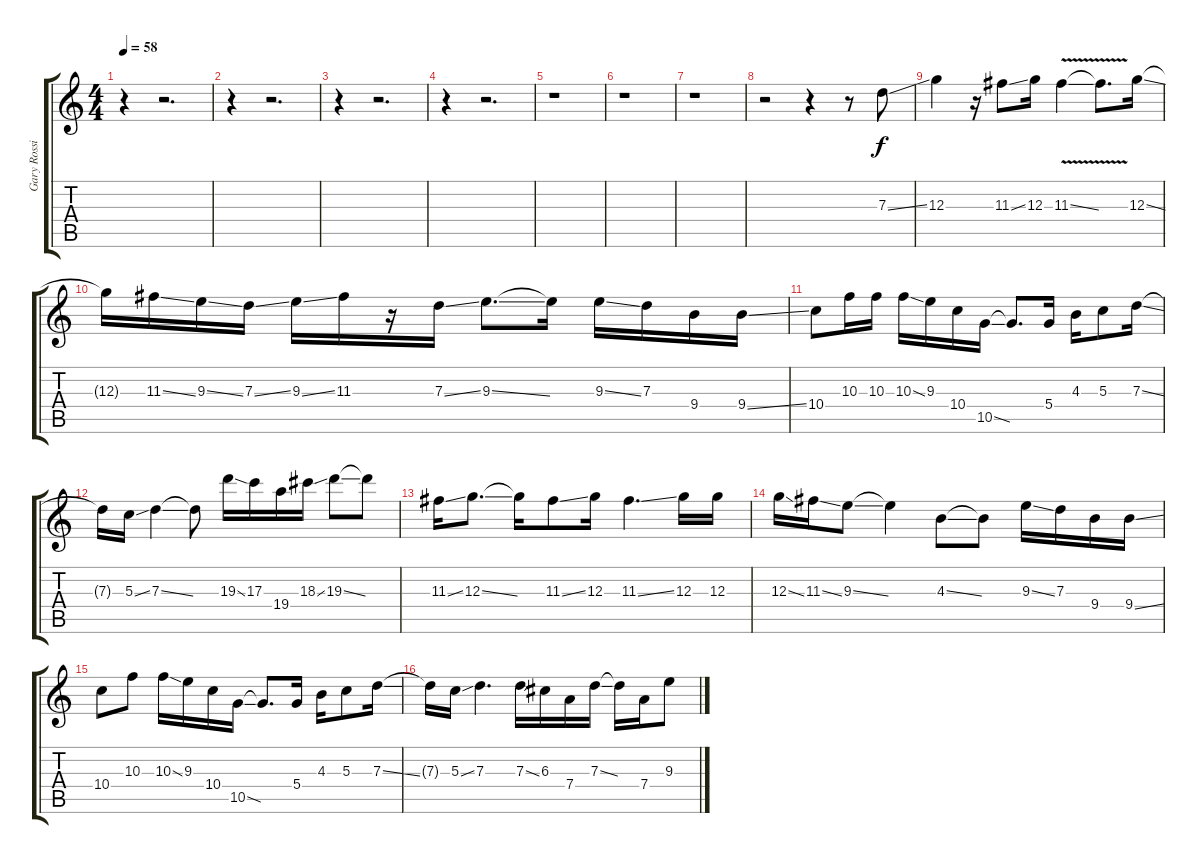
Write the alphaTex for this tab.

\track ("Gary Rossington (Slide/Rythm Guitar)" "Gary Rossi") {instrument overdrivenguitar}
\staff {score tabs}
\tuning (E4 B3 G3 D3 A2 E2) {hide}
\ts (4 4)
\tempo 58
\clef g2
\ks c
r.4{dy f instrument overdrivenguitar} r.2{d} |
r.4 r.2{d} |
r.4 r.2{d} |
r.4 r.2{d} |
r.1 |
r.1 |
r.1 |
r.2 r.4 r.8 7.3{ss}.8 |
12.3.4 r.16 11.3{ss}.8 12.3.16 11.3{v ss}.4 11.3{t}.8{d} 12.3{ss}.16 |
12.3{t}.16 11.3{ss}.16 9.3{ss}.16 7.3{ss}.16 9.3{ss}.16 11.3.16 r.16 7.3{ss}.16 9.3{ss}.8{d} 9.3{t}.16 9.3{ss}.16 7.3.16 9.4.16 9.4{ss}.16 |
10.4.8 10.3.16 10.3.16 10.3{ss}.16 9.3.16 10.4.16 10.5{ss}.16 10.5{t}.8{d} 5.4.16 4.3.16 5.3.8 7.3{ss}.16 |
7.3{t}.16 5.3{ss}.16 7.3{ss}.4 7.3{t}.8 19.3{ss}.16 17.3.16 19.4.16 18.3{ss}.16 19.3{ss}.8 19.3{t}.8 |
11.3{ss}.16 12.3{ss}.8{d} 12.3{t}.16 11.3{ss}.8 12.3.16 11.3{ss}.4{d} 12.3.16 12.3.16 |
12.3{ss}.16 11.3{ss}.16 9.3{ss}.8 9.3{t}.4 4.3{ss}.8 4.3{t}.8 9.3{ss}.16 7.3.16 9.4.16 9.4{ss}.16 |
10.4.8 10.3.8 10.3{ss}.16 9.3.16 10.4.16 10.5{ss}.16 10.5{t}.8{d} 5.4.16 4.3.16 5.3.8 7.3{ss}.16 |
7.3{t}.16 5.3{ss}.16 7.3.4{d} 7.3{ss}.16 6.3.16 7.4.16 7.3{ss}.16 7.3{t}.16 7.4.16 9.3{ss}.8
